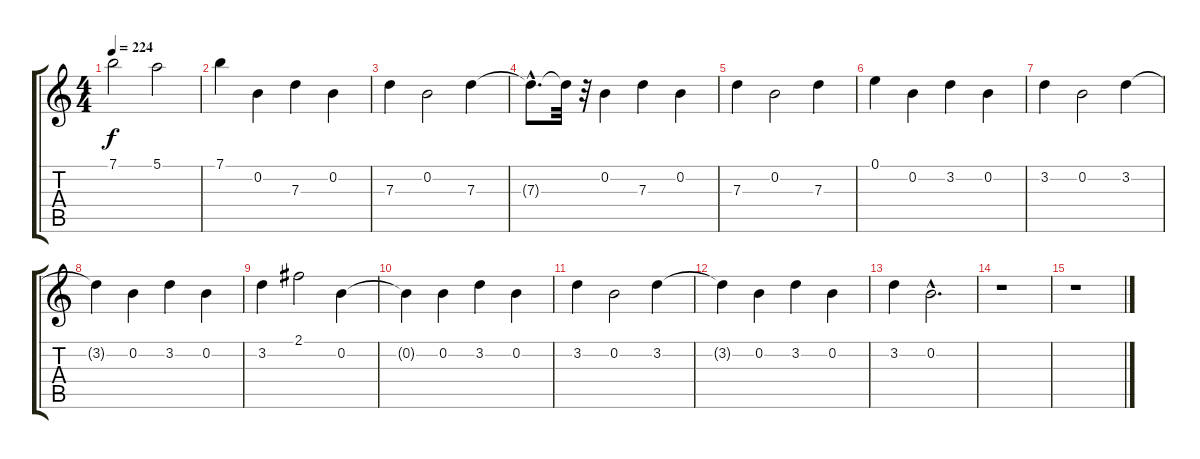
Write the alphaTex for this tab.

\track "" {instrument distortionguitar}
\staff {score tabs}
\tuning (E4 B3 G3 D3 A2 E2) {hide}
\ts (4 4)
\tempo 224
\clef g2
\ks c
7.1{t}.2{dy f} 5.1.2 |
7.1.4 0.2.4 7.3.4 0.2.4 |
7.3.4 0.2.2 7.3.4 |
7.3{hac t}.8{d} 7.3{t}.32 r.32 0.2.4 7.3.4 0.2.4 |
7.3.4 0.2.2 7.3.4 |
0.1.4 0.2.4 3.2.4 0.2.4 |
3.2.4 0.2.2 3.2.4 |
3.2{t}.4 0.2.4 3.2.4 0.2.4 |
3.2.4 2.1.2 0.2.4 |
0.2{t}.4 0.2.4 3.2.4 0.2.4 |
3.2.4 0.2.2 3.2.4 |
3.2{t}.4 0.2.4 3.2.4 0.2.4 |
3.2.4 0.2{hac}.2{d} |
r.1 |
r.1
